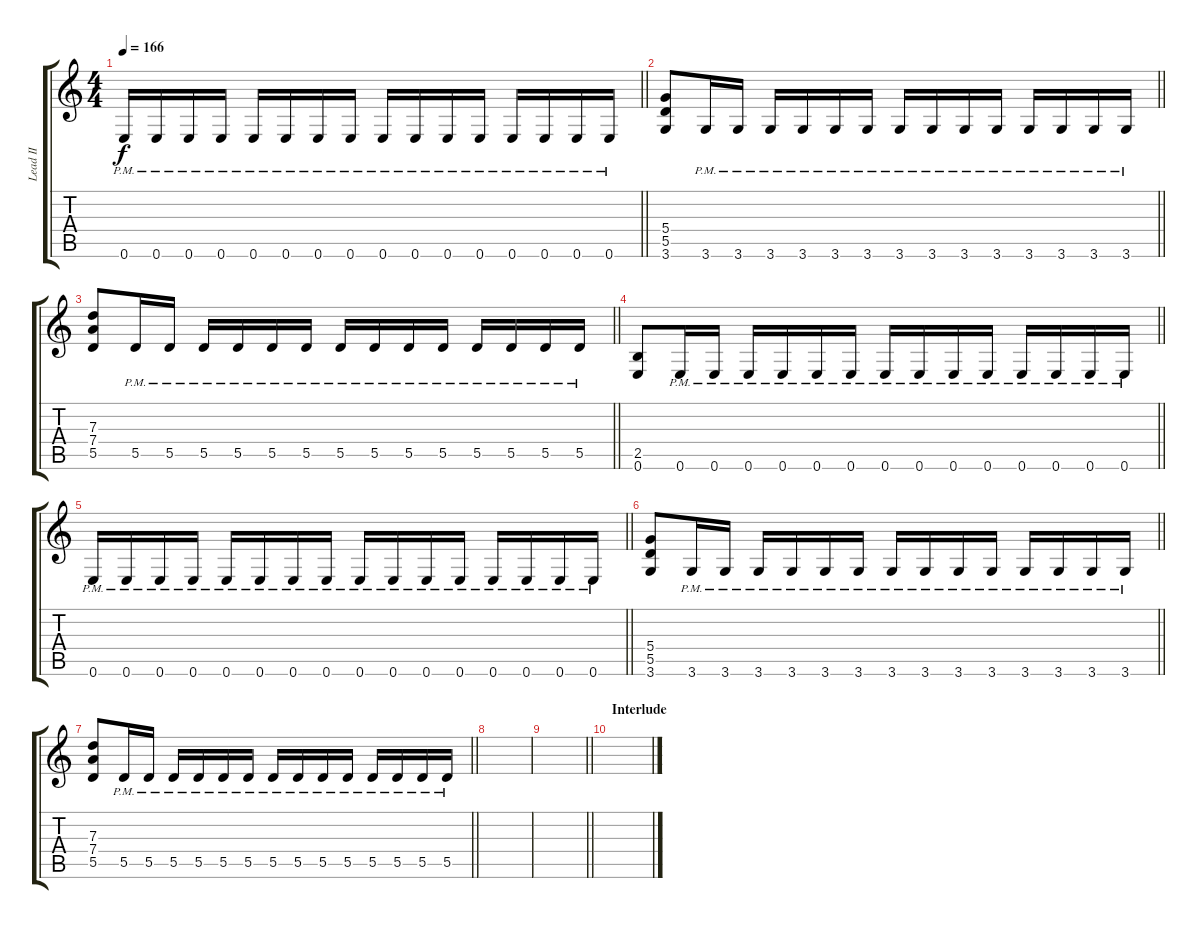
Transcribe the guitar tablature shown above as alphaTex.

\track ("Lead II" "Lead II") {instrument overdrivenguitar}
\staff {score tabs}
\tuning (E4 B3 G3 D3 A2 E2) {hide}
\ts (4 4)
\tempo 166
\clef g2
\barLineRight lightlight
\ks c
0.6{pm}.16{dy f} 0.6{pm}.16 0.6{pm}.16 0.6{pm}.16 0.6{pm}.16 0.6{pm}.16 0.6{pm}.16 0.6{pm}.16 0.6{pm}.16 0.6{pm}.16 0.6{pm}.16 0.6{pm}.16 0.6{pm}.16 0.6{pm}.16 0.6{pm}.16 0.6{pm}.16 |
\barLineRight lightlight
(5.4 5.5 3.6).8 3.6{pm}.16 3.6{pm}.16 3.6{pm}.16 3.6{pm}.16 3.6{pm}.16 3.6{pm}.16 3.6{pm}.16 3.6{pm}.16 3.6{pm}.16 3.6{pm}.16 3.6{pm}.16 3.6{pm}.16 3.6{pm}.16 3.6{pm}.16 |
\barLineRight lightlight
(7.3 7.4 5.5).8 5.5{pm}.16 5.5{pm}.16 5.5{pm}.16 5.5{pm}.16 5.5{pm}.16 5.5{pm}.16 5.5{pm}.16 5.5{pm}.16 5.5{pm}.16 5.5{pm}.16 5.5{pm}.16 5.5{pm}.16 5.5{pm}.16 5.5{pm}.16 |
\barLineRight lightlight
(2.5 0.6).8 0.6{pm}.16 0.6{pm}.16 0.6{pm}.16 0.6{pm}.16 0.6{pm}.16 0.6{pm}.16 0.6{pm}.16 0.6{pm}.16 0.6{pm}.16 0.6{pm}.16 0.6{pm}.16 0.6{pm}.16 0.6{pm}.16 0.6{pm}.16 |
\barLineRight lightlight
0.6{pm}.16 0.6{pm}.16 0.6{pm}.16 0.6{pm}.16 0.6{pm}.16 0.6{pm}.16 0.6{pm}.16 0.6{pm}.16 0.6{pm}.16 0.6{pm}.16 0.6{pm}.16 0.6{pm}.16 0.6{pm}.16 0.6{pm}.16 0.6{pm}.16 0.6{pm}.16 |
\barLineRight lightlight
(5.4 5.5 3.6).8 3.6{pm}.16 3.6{pm}.16 3.6{pm}.16 3.6{pm}.16 3.6{pm}.16 3.6{pm}.16 3.6{pm}.16 3.6{pm}.16 3.6{pm}.16 3.6{pm}.16 3.6{pm}.16 3.6{pm}.16 3.6{pm}.16 3.6{pm}.16 |
\barLineRight lightlight
(7.3 7.4 5.5).8 5.5{pm}.16 5.5{pm}.16 5.5{pm}.16 5.5{pm}.16 5.5{pm}.16 5.5{pm}.16 5.5{pm}.16 5.5{pm}.16 5.5{pm}.16 5.5{pm}.16 5.5{pm}.16 5.5{pm}.16 5.5{pm}.16 5.5{pm}.16 |
|
\barLineRight lightlight
|
\section ("" "Interlude")
